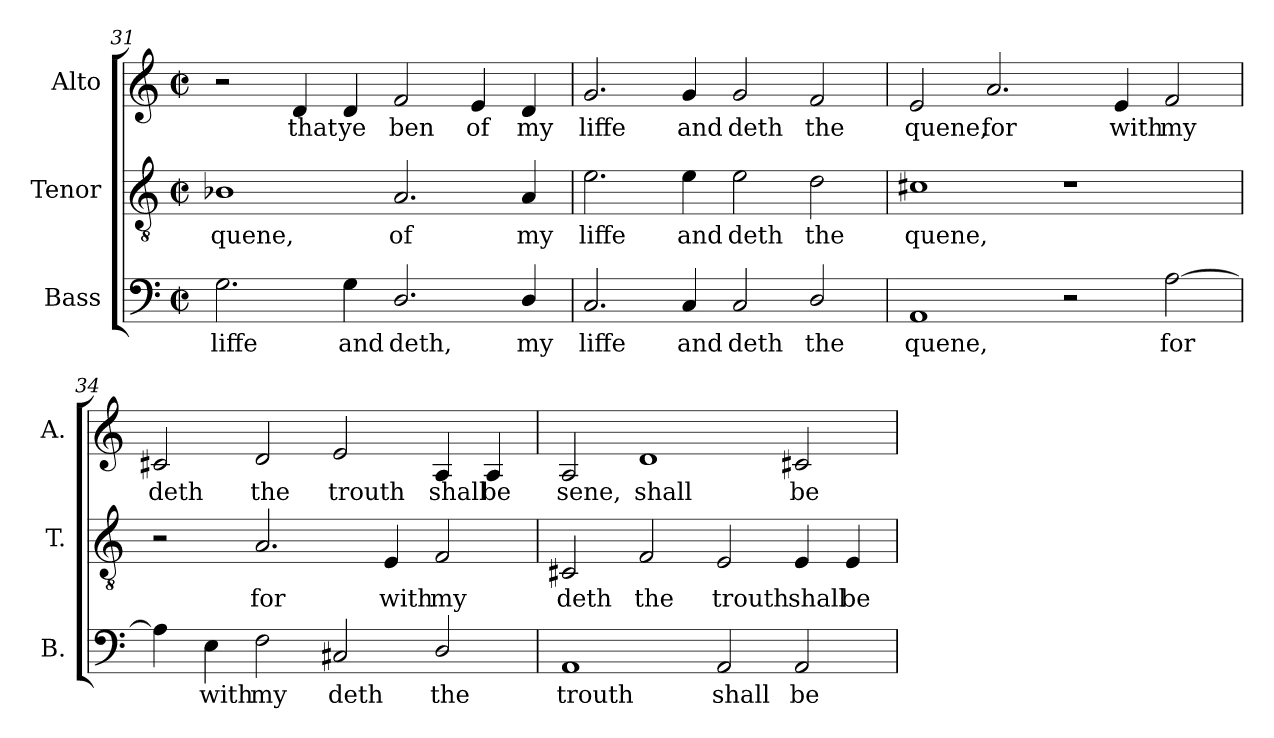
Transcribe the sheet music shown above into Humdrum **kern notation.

**kern	**text	**kern	**text	**kern	**text
*part3	*part3	*part2	*part2	*part1	*part1
*staff3	*staff3	*staff2	*staff2	*staff1	*staff1
*I"Bass	*	*I"Tenor	*	*I"Alto	*
*I'B.	*	*I'T.	*	*I'A.	*
*clefF4	*	*clefGv2	*	*clefG2	*
*	*	*ITrd7c12	*	*	*
*k[]	*	*k[]	*	*k[]	*
*C:	*	*C:	*	*C:	*
*M2/2	*	*M2/2	*	*M2/2	*
*met(c|)	*	*met(c|)	*	*met(c|)	*
=31	=31	=31	=31	=31	=31
!	!LO:LY:b:color=#000000	!	!	!	!
!	!	!	!LO:LY:b:color=#000000	!	!
2.Gi\	liffe	1BB-Xi	quene,	2r	.
!	!	!	!	!	!LO:LY:b:color=#000000
.	.	.	.	4di/	that
!	!LO:LY:b:color=#000000	!	!	!	!
!	!	!	!	!	!LO:LY:b:color=#000000
4Gi\	and	.	.	4di/	ye
!	!LO:LY:b:color=#000000	!	!	!	!
!	!	!	!LO:LY:b:color=#000000	!	!
!	!	!	!	!	!LO:LY:b:color=#000000
2.Di/	deth,	2.AAi/	of	2fi/	ben
!	!	!	!	!	!LO:LY:b:color=#000000
.	.	.	.	4ei/	of
!	!LO:LY:b:color=#000000	!	!	!	!
!	!	!	!LO:LY:b:color=#000000	!	!
!	!	!	!	!	!LO:LY:b:color=#000000
4Di/	my	4AAi/	my	4di/	my
=32	=32	=32	=32	=32	=32
!	!LO:LY:b:color=#000000	!	!	!	!
!	!	!	!LO:LY:b:color=#000000	!	!
!	!	!	!	!	!LO:LY:b:color=#000000
2.Ci/	liffe	2.Ei\	liffe	2.gi/	liffe
!	!LO:LY:b:color=#000000	!	!	!	!
!	!	!	!LO:LY:b:color=#000000	!	!
!	!	!	!	!	!LO:LY:b:color=#000000
4Ci/	and	4Ei\	and	4gi/	and
!	!LO:LY:b:color=#000000	!	!	!	!
!	!	!	!LO:LY:b:color=#000000	!	!
!	!	!	!	!	!LO:LY:b:color=#000000
2Ci/	deth	2Ei\	deth	2gi/	deth
!	!LO:LY:b:color=#000000	!	!	!	!
!	!	!	!LO:LY:b:color=#000000	!	!
!	!	!	!	!	!LO:LY:b:color=#000000
2Di/	the	2Di\	the	2fi/	the
!!LO:LB:g=z
=33	=33	=33	=33	=33	=33
!	!LO:LY:b:color=#000000	!	!	!	!
!	!	!	!LO:LY:b:color=#000000	!	!
!	!	!	!	!	!LO:LY:b:color=#000000
1AAi	quene,	1C#Xi	quene,	2ei/	quene,
!	!	!	!	!	!LO:LY:b:color=#000000
.	.	.	.	2.ai/	for
2r	.	1r	.	.	.
!	!	!	!	!	!LO:LY:b:color=#000000
.	.	.	.	4ei/	with
!	!LO:LY:b:color=#000000	!	!	!	!
!	!	!	!	!	!LO:LY:b:color=#000000
[2Ai\	for	.	.	2fi/	my
=34	=34	=34	=34	=34	=34
!	!	!	!	!	!LO:LY:b:color=#000000
4Ai\]	.	2r	.	2c#Xi/	deth
!	!LO:LY:b:color=#000000	!	!	!	!
4Ei\	with	.	.	.	.
!	!LO:LY:b:color=#000000	!	!	!	!
!	!	!	!LO:LY:b:color=#000000	!	!
!	!	!	!	!	!LO:LY:b:color=#000000
2Fi\	my	2.AAi/	for	2di/	the
!	!LO:LY:b:color=#000000	!	!	!	!
!	!	!	!	!	!LO:LY:b:color=#000000
2C#Xi/	deth	.	.	2ei/	trouth
!	!	!	!LO:LY:b:color=#000000	!	!
.	.	4EEi/	with	.	.
!	!LO:LY:b:color=#000000	!	!	!	!
!	!	!	!LO:LY:b:color=#000000	!	!
!	!	!	!	!	!LO:LY:b:color=#000000
2Di/	the	2FFi/	my	4Ai/	shall
!	!	!	!	!	!LO:LY:b:color=#000000
.	.	.	.	4Ai/	be
=35	=35	=35	=35	=35	=35
!	!LO:LY:b:color=#000000	!	!	!	!
!	!	!	!LO:LY:b:color=#000000	!	!
!	!	!	!	!	!LO:LY:b:color=#000000
1AAi	trouth	2CC#Xi/	deth	2Ai/	sene,
!	!	!	!LO:LY:b:color=#000000	!	!
!	!	!	!	!	!LO:LY:b:color=#000000
.	.	2FFi/	the	1di	shall
!	!LO:LY:b:color=#000000	!	!	!	!
!	!	!	!LO:LY:b:color=#000000	!	!
2AAi/	shall	2EEi/	trouth	.	.
!	!LO:LY:b:color=#000000	!	!	!	!
!	!	!	!LO:LY:b:color=#000000	!	!
!	!	!	!	!	!LO:LY:b:color=#000000
2AAi/	be	4EEi/	shall	2c#Xi/	be
!	!	!	!LO:LY:b:color=#000000	!	!
.	.	4EEi/	be	.	.
=	=	=	=	=	=
*-	*-	*-	*-	*-	*-
